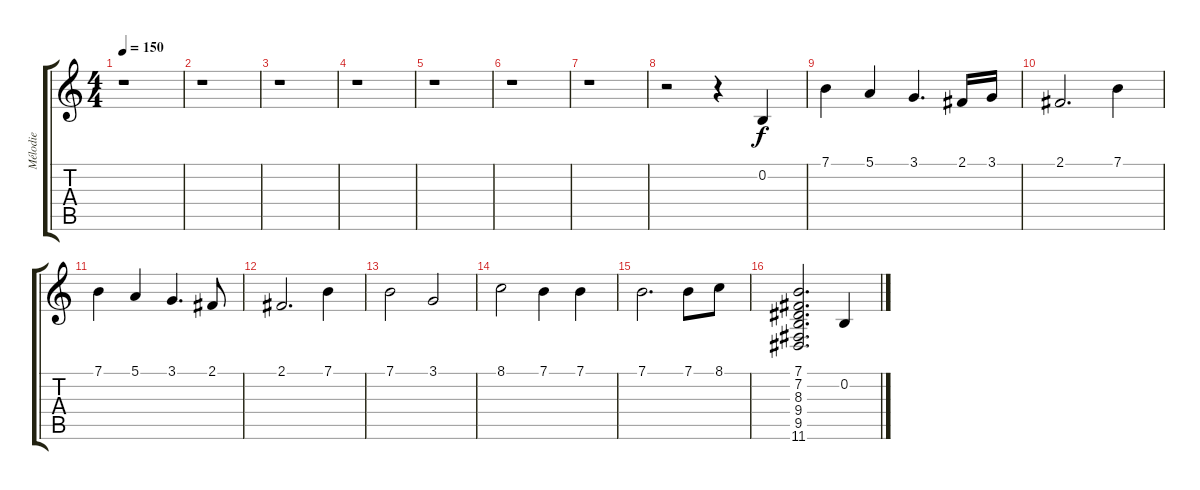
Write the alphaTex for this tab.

\track ("Mélodie" "Mélodie") {instrument tuba}
\staff {score tabs}
\tuning (E4 B3 G3 D3 A2 E2) {hide}
\ts (4 4)
\tempo 150
\clef g2
\ks c
r.1{dy f instrument tuba} |
r.1 |
r.1 |
r.1 |
r.1 |
r.1 |
r.1 |
r.2 r.4 0.2.4 |
7.1.4 5.1.4 3.1.4{d} 2.1.16 3.1.16 |
2.1.2{d} 7.1.4 |
7.1.4 5.1.4 3.1.4{d} 2.1.8 |
2.1.2{d} 7.1.4 |
7.1.2 3.1.2 |
8.1.2 7.1.4 7.1.4 |
7.1.2{d} 7.1.8 8.1.8 |
(7.1 7.2 8.3 9.4 9.5 11.6).2{d} 0.2.4
